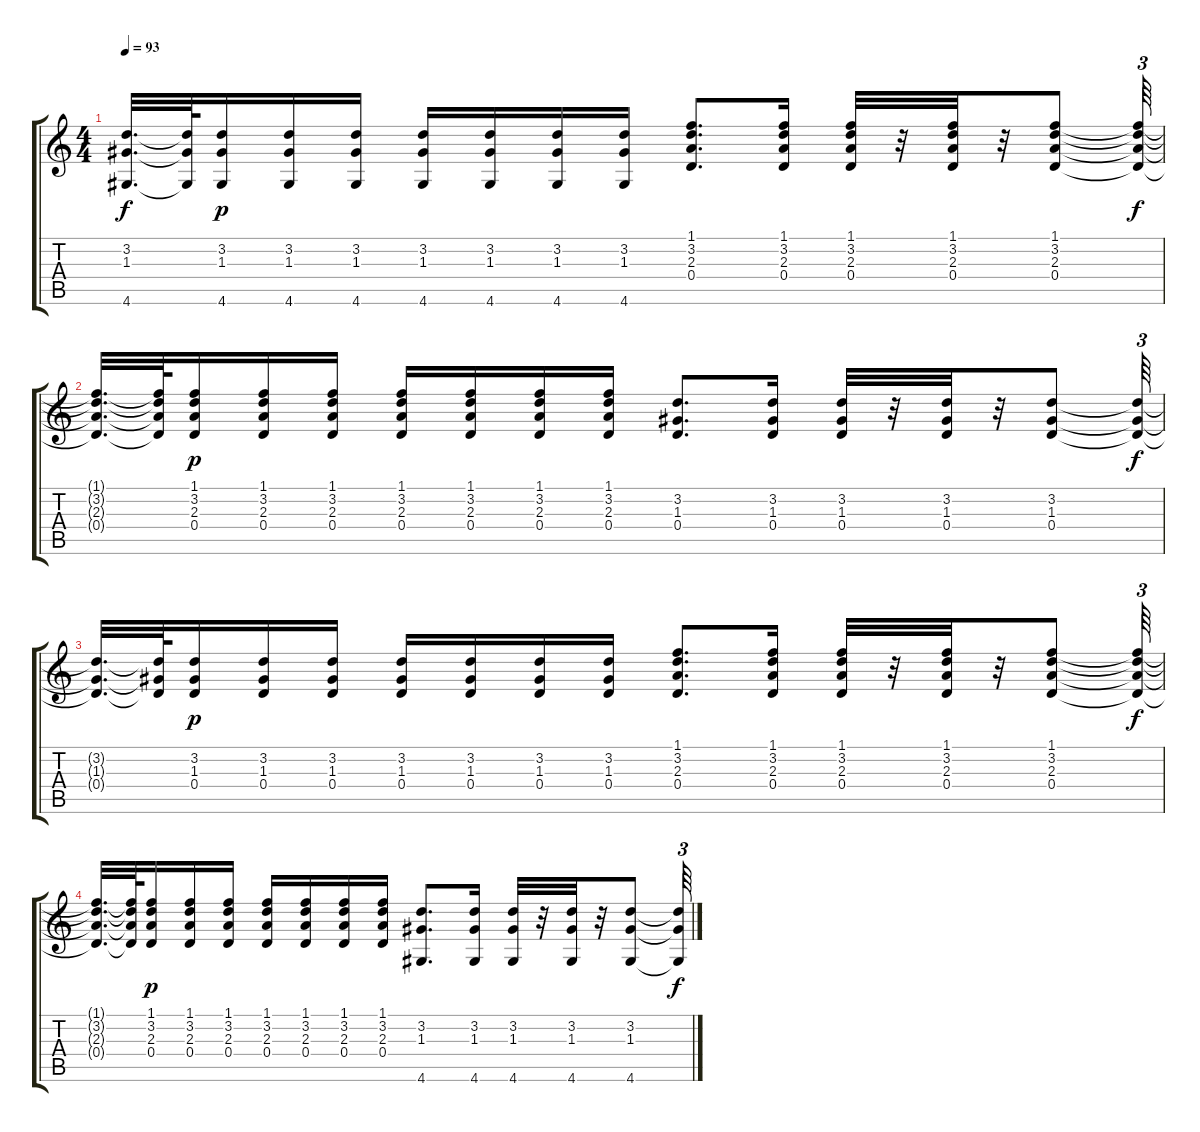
\track "" {instrument distortionguitar}
\staff {score tabs}
\tuning (E4 B3 G3 D3 A2 E2) {hide}
\ts (4 4)
\tempo 93
\clef g2
\ks c
(3.2{t} 1.3{t} 4.6{t}).32{d dy f} (3.2{t} 1.3{t} 4.6{t}).64 (3.2 1.3 4.6).16{dy p} (3.2 1.3 4.6).16 (3.2 1.3 4.6).16 (3.2 1.3 4.6).16 (3.2 1.3 4.6).16 (3.2 1.3 4.6).16 (3.2 1.3 4.6).16 (1.1 3.2 2.3 0.4).8{d} (1.1 3.2 2.3 0.4).16 (1.1 3.2 2.3 0.4).32 r.32 (1.1 3.2 2.3 0.4).32 r.32 (1.1 3.2 2.3 0.4).8 (1.1{t} 3.2{t} 2.3{t} 0.4{t}).64{tu (3 2) dy f} |
(1.1{t} 3.2{t} 2.3{t} 0.4{t}).32{d} (1.1{t} 3.2{t} 2.3{t} 0.4{t}).64 (1.1 3.2 2.3 0.4).16{dy p} (1.1 3.2 2.3 0.4).16 (1.1 3.2 2.3 0.4).16 (1.1 3.2 2.3 0.4).16 (1.1 3.2 2.3 0.4).16 (1.1 3.2 2.3 0.4).16 (1.1 3.2 2.3 0.4).16 (3.2 1.3 0.4).8{d} (3.2 1.3 0.4).16 (3.2 1.3 0.4).32 r.32 (3.2 1.3 0.4).32 r.32 (3.2 1.3 0.4).8 (3.2{t} 1.3{t} 0.4{t}).64{tu (3 2) dy f} |
(3.2{t} 1.3{t} 0.4{t}).32{d} (3.2{t} 1.3{t} 0.4{t}).64 (3.2 1.3 0.4).16{dy p} (3.2 1.3 0.4).16 (3.2 1.3 0.4).16 (3.2 1.3 0.4).16 (3.2 1.3 0.4).16 (3.2 1.3 0.4).16 (3.2 1.3 0.4).16 (1.1 3.2 2.3 0.4).8{d} (1.1 3.2 2.3 0.4).16 (1.1 3.2 2.3 0.4).32 r.32 (1.1 3.2 2.3 0.4).32 r.32 (1.1 3.2 2.3 0.4).8 (1.1{t} 3.2{t} 2.3{t} 0.4{t}).64{tu (3 2) dy f} |
(1.1{t} 3.2{t} 2.3{t} 0.4{t}).32{d} (1.1{t} 3.2{t} 2.3{t} 0.4{t}).64 (1.1 3.2 2.3 0.4).16{dy p} (1.1 3.2 2.3 0.4).16 (1.1 3.2 2.3 0.4).16 (1.1 3.2 2.3 0.4).16 (1.1 3.2 2.3 0.4).16 (1.1 3.2 2.3 0.4).16 (1.1 3.2 2.3 0.4).16 (3.2 1.3 4.6).8{d} (3.2 1.3 4.6).16 (3.2 1.3 4.6).32 r.32 (3.2 1.3 4.6).32 r.32 (3.2 1.3 4.6).8 (3.2{t} 1.3{t} 4.6{t}).64{tu (3 2) dy f}
